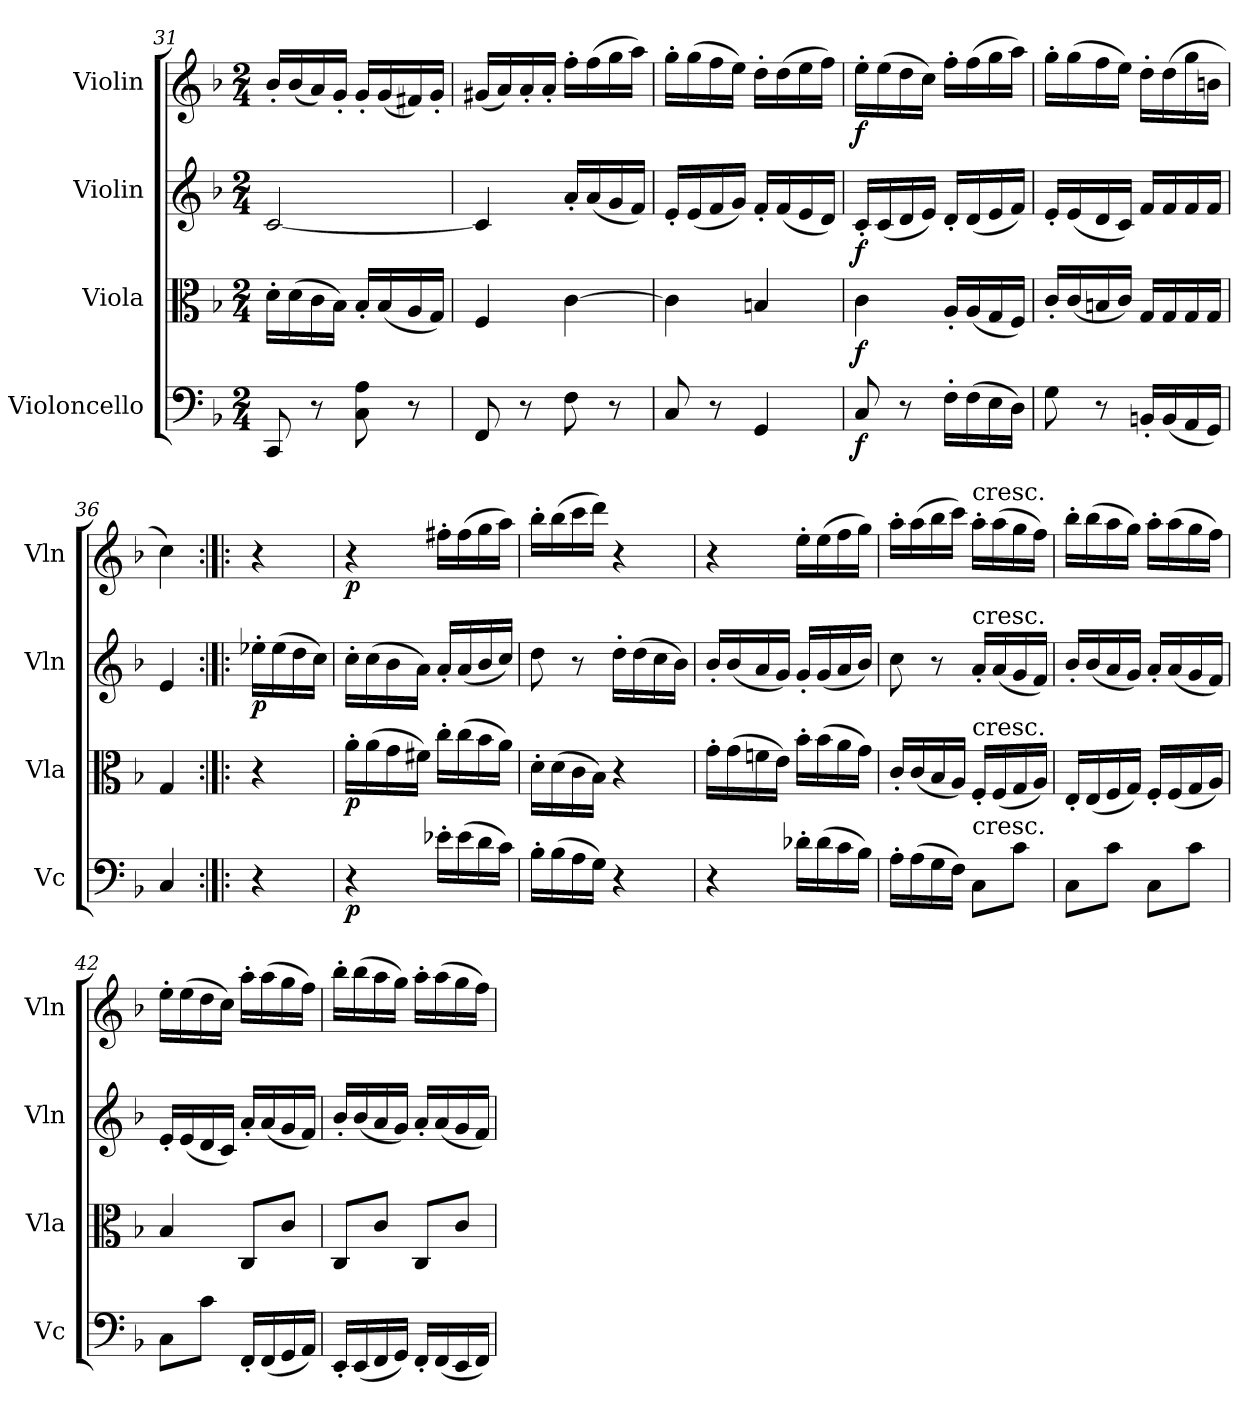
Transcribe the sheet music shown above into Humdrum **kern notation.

**kern	**dynam	**kern	**dynam	**kern	**dynam	**kern	**dynam
*part4	*part4	*part3	*part3	*part2	*part2	*part1	*part1
*staff4	*staff4	*staff3	*staff3	*staff2	*staff2	*staff1	*staff1
*I"Violoncello	*	*I"Viola	*	*I"Violin	*	*I"Violin	*
*I'Vc	*	*I'Vla	*	*I'Vln	*	*I'Vln	*
*clefF4	*	*clefC3	*	*clefG2	*	*clefG2	*
*k[b-]	*	*k[b-]	*	*k[b-]	*	*k[b-]	*
*M2/4	*	*M2/4	*	*M2/4	*	*M2/4	*
=31	=31	=31	=31	=31	=31	=31	=31
8CC/	.	16d'\LL	.	[2c/	.	16b-'/LL	.
.	.	(16d\	.	.	.	(16b-/	.
8r	.	16c\	.	.	.	16a/)	.
.	.	16B-\JJ)	.	.	.	16g'/JJ	.
8C\ 8A\	.	16B-'/LL	.	.	.	16g'/LL	.
.	.	(16B-/	.	.	.	(16g/	.
8r	.	16A/	.	.	.	16f#X/)	.
.	.	16G/JJ)	.	.	.	16g'/JJ	.
=32	=32	=32	=32	=32	=32	=32	=32
8FF/	.	4F/	.	4c/]	.	(16g#X/LL	.
.	.	.	.	.	.	16a/)	.
8r	.	.	.	.	.	16a'/	.
.	.	.	.	.	.	16a'/JJ	.
8F\	.	[4c\	.	16a'/LL	.	16ff'\LL	.
.	.	.	.	(16a/	.	(16ff\	.
8r	.	.	.	16g/	.	16gg\	.
.	.	.	.	16f/JJ)	.	16aa\JJ)	.
=33	=33	=33	=33	=33	=33	=33	=33
8C/	.	4c\]	.	16e'/LL	.	16gg'\LL	.
.	.	.	.	(16e/	.	(16gg\	.
8r	.	.	.	16f/	.	16ff\	.
.	.	.	.	16g/JJ)	.	16ee\JJ)	.
4GG/	.	4Bn/	.	16f'/LL	.	16dd'\LL	.
.	.	.	.	(16f/	.	(16dd\	.
.	.	.	.	16e/	.	16ee\	.
.	.	.	.	16d/JJ)	.	16ff\JJ)	.
=34	=34	=34	=34	=34	=34	=34	=34
8C/	f	4c\	f	16c'/LL	f	16ee'\LL	f
.	.	.	.	(16c/	.	(16ee\	.
8r	.	.	.	16d/	.	16dd\	.
.	.	.	.	16e/JJ)	.	16cc\JJ)	.
16F'\LL	.	16A'/LL	.	16d'/LL	.	16ff'\LL	.
(16F\	.	(16A/	.	(16d/	.	(16ff\	.
16E\	.	16G/	.	16e/	.	16gg\	.
16D\JJ)	.	16F/JJ)	.	16f/JJ)	.	16aa\JJ)	.
=35	=35	=35	=35	=35	=35	=35	=35
8G\	.	16c'/LL	.	16e'/LL	.	16gg'\LL	.
.	.	(16c/	.	(16e/	.	(16gg\	.
8r	.	16Bn/	.	16d/	.	16ff\	.
.	.	16c/JJ)	.	16c/JJ)	.	16ee\JJ)	.
16BBn'/LL	.	16G/LL	.	16f/LL	.	16dd'\LL	.
(16BB/	.	16G/	.	16f/	.	(16dd\	.
16AA/	.	16G/	.	16f/	.	16gg\	.
16GG/JJ)	.	16G/JJ	.	16f/JJ	.	16bn\JJ	.
=36	=36	=36	=36	=36	=36	=36	=36
4C/	.	4G/	.	4e/	.	4cc\)	.
=:|!|:	=:|!|:	=:|!|:	=:|!|:	=:|!|:	=:|!|:	=:|!|:	=:|!|:
4r	.	4r	.	16ee-X'\LL	p	4r	.
.	.	.	.	(16ee-\	.	.	.
.	.	.	.	16dd\	.	.	.
.	.	.	.	16cc\JJ)	.	.	.
=37	=37	=37	=37	=37	=37	=37	=37
4r	p	16a'\LL	p	16cc'\LL	.	4r	p
.	.	(16a\	.	(16cc\	.	.	.
.	.	16g\	.	16b-\	.	.	.
.	.	16f#X\JJ)	.	16a\JJ)	.	.	.
16e-X'\LL	.	16cc'\LL	.	16a'/LL	.	16ff#X'\LL	.
(16e-\	.	(16cc\	.	(16a/	.	(16ff#\	.
16d\	.	16b-\	.	16b-/	.	16gg\	.
16c\JJ)	.	16a\JJ)	.	16cc/JJ)	.	16aa\JJ)	.
=38	=38	=38	=38	=38	=38	=38	=38
16B-'\LL	.	16d'\LL	.	8dd\	.	16bb-'\LL	.
(16B-\	.	(16d\	.	.	.	(16bb-\	.
16A\	.	16c\	.	8r	.	16ccc\	.
16G\JJ)	.	16B-\JJ)	.	.	.	16ddd\JJ)	.
4r	.	4r	.	16dd'\LL	.	4r	.
.	.	.	.	(16dd\	.	.	.
.	.	.	.	16cc\	.	.	.
.	.	.	.	16b-\JJ)	.	.	.
=39	=39	=39	=39	=39	=39	=39	=39
4r	.	16g'\LL	.	16b-'/LL	.	4r	.
.	.	(16g\	.	(16b-/	.	.	.
.	.	16fn\	.	16a/	.	.	.
.	.	16e\JJ)	.	16g/JJ)	.	.	.
16d-X'\LL	.	16b-'\LL	.	16g'/LL	.	16ee'\LL	.
(16d-\	.	(16b-\	.	(16g/	.	(16ee\	.
16c\	.	16a\	.	16a/	.	16ff\	.
16B-\JJ)	.	16g\JJ)	.	16b-/JJ)	.	16gg\JJ)	.
=40	=40	=40	=40	=40	=40	=40	=40
16A'\LL	.	16c'/LL	.	8cc\	.	16aa'\LL	.
(16A\	.	(16c/	.	.	.	(16aa\	.
16G\	.	16B-/	.	8r	.	16bb-\	.
16F\JJ)	.	16A/JJ)	.	.	.	16ccc\JJ)	.
!	!	!	!	!	!	!LO:TX:t=cresc.	!
!	!	!	!	!LO:TX:t=cresc.	!	!	!
!	!	!LO:TX:t=cresc.	!	!	!	!	!
!LO:TX:t=cresc.	!	!	!	!	!	!	!
8C\L	.	16F'/LL	.	16a'/LL	.	16aa'\LL	.
.	.	(16F/	.	(16a/	.	(16aa\	.
8c\J	.	16G/	.	16g/	.	16gg\	.
.	.	16A/JJ)	.	16f/JJ)	.	16ff\JJ)	.
=41	=41	=41	=41	=41	=41	=41	=41
8C\L	.	16E'/LL	.	16b-'/LL	.	16bb-'\LL	.
.	.	(16E/	.	(16b-/	.	(16bb-\	.
8c\J	.	16F/	.	16a/	.	16aa\	.
.	.	16G/JJ)	.	16g/JJ)	.	16gg\JJ)	.
8C\L	.	16F'/LL	.	16a'/LL	.	16aa'\LL	.
.	.	(16F/	.	(16a/	.	(16aa\	.
8c\J	.	16G/	.	16g/	.	16gg\	.
.	.	16A/JJ)	.	16f/JJ)	.	16ff\JJ)	.
=42	=42	=42	=42	=42	=42	=42	=42
8C\L	.	4B-/	.	16e'/LL	.	16ee'\LL	.
.	.	.	.	(16e/	.	(16ee\	.
8c\J	.	.	.	16d/	.	16dd\	.
.	.	.	.	16c/JJ)	.	16cc\JJ)	.
16FF'/LL	.	8C/L	.	16a'/LL	.	16aa'\LL	.
(16FF/	.	.	.	(16a/	.	(16aa\	.
16GG/	.	8c/J	.	16g/	.	16gg\	.
16AA/JJ)	.	.	.	16f/JJ)	.	16ff\JJ)	.
=43	=43	=43	=43	=43	=43	=43	=43
16EE'/LL	.	8C/L	.	16b-'/LL	.	16bb-'\LL	.
(16EE/	.	.	.	(16b-/	.	(16bb-\	.
16FF/	.	8c/J	.	16a/	.	16aa\	.
16GG/JJ)	.	.	.	16g/JJ)	.	16gg\JJ)	.
16FF'/LL	.	8C/L	.	16a'/LL	.	16aa'\LL	.
(16FF/	.	.	.	(16a/	.	(16aa\	.
16EE/	.	8c/J	.	16g/	.	16gg\	.
16FF/JJ)	.	.	.	16f/JJ)	.	16ff\JJ)	.
=	=	=	=	=	=	=	=
*-	*-	*-	*-	*-	*-	*-	*-
